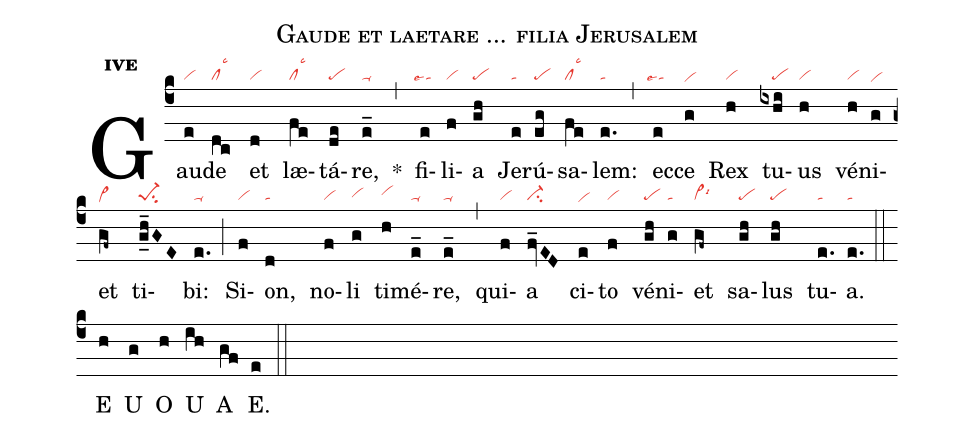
name:Gaude et laetare ... filia Jerusalem;
office-part:an;
mode:4e;
nabc-lines:1;
%%
initial-style: 1;
name: Gaude et laetare filia Jerusalem;
mode: 4;
office-part: Antiphona;
annotation: Ant.;
annotation: iv e;
nabc-lines: 1;
%%
(c4) Gau(e|vi)de(dc|cllsc3) et(d|vi) læ(fe|cllsc3)tá(de|pe)re,(e_|ta-) <sp>*</sp>(,) fi(e|``talse4)li(f|vi)a(gh|pe) Je(e|ta)rú(eg|pe)sa(fe|cllsc3)lem:(e.|ta) (,) ec(e|``talse4)ce(g|vihe) Rex(h|vi) tu(ixhi|////pe)us(h|vi) vé(h|vi)ni(g|vihe)et(gf~|vi>he) ti(g_h_GE|pe-1su2)bi:(e.|ta-) (;) Si(f|vi)on,(d|ta) no(f|vi)li(g|vihg) ti(h|vihh)mé(e_|ta-)re,(e_|ta-) (,) qui(f|vi)a(fv_ED|ci-) ci(e|vihe)to(f|vi) vé(gh|pe)ni(g|ta)et(gf~|vi>lsi6) sa(gh|pe)lus(gh|pe) tu(e.|ta)a.(e.|ta) (::) <eu> E(h) U(g) O(h) U(ih) A(gf) E.(e) </eu> (::)
